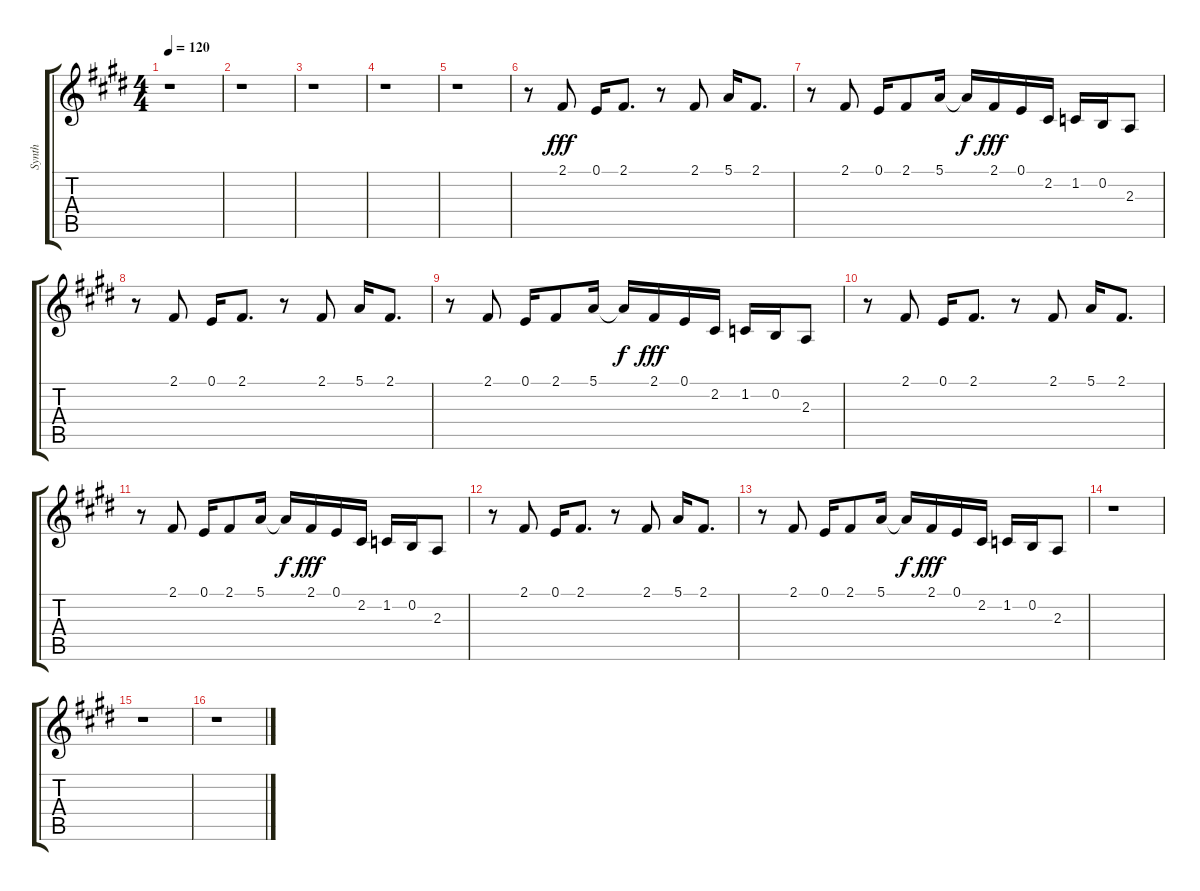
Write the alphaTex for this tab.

\track ("Synth" "Synth") {instrument synthstrings2}
\staff {score tabs}
\tuning (E4 B3 G3 D3 A2 E2) {hide}
\ts (4 4)
\tempo 120
\clef g2
\ks e
r.1{dy f} |
r.1 |
r.1 |
r.1 |
r.1 |
r.8{instrument drawbarorgan} 2.1.8{dy fff} 0.1.16 2.1.8{d} r.8 2.1.8 5.1.16 2.1.8{d} |
r.8 2.1.8 0.1.16 2.1.8 5.1.16 5.1{t}.16{dy f} 2.1.16{dy fff} 0.1.16 2.2.16 1.2.16 0.2.16 2.3.8 |
r.8 2.1.8 0.1.16 2.1.8{d} r.8 2.1.8 5.1.16 2.1.8{d} |
r.8 2.1.8 0.1.16 2.1.8 5.1.16 5.1{t}.16{dy f} 2.1.16{dy fff} 0.1.16 2.2.16 1.2.16 0.2.16 2.3.8 |
r.8 2.1.8 0.1.16 2.1.8{d} r.8 2.1.8 5.1.16 2.1.8{d} |
r.8 2.1.8 0.1.16 2.1.8 5.1.16 5.1{t}.16{dy f} 2.1.16{dy fff} 0.1.16 2.2.16 1.2.16 0.2.16 2.3.8 |
r.8 2.1.8 0.1.16 2.1.8{d} r.8 2.1.8 5.1.16 2.1.8{d} |
r.8 2.1.8 0.1.16 2.1.8 5.1.16 5.1{t}.16{dy f} 2.1.16{dy fff} 0.1.16 2.2.16 1.2.16 0.2.16 2.3.8 |
r.1 |
r.1 |
r.1
